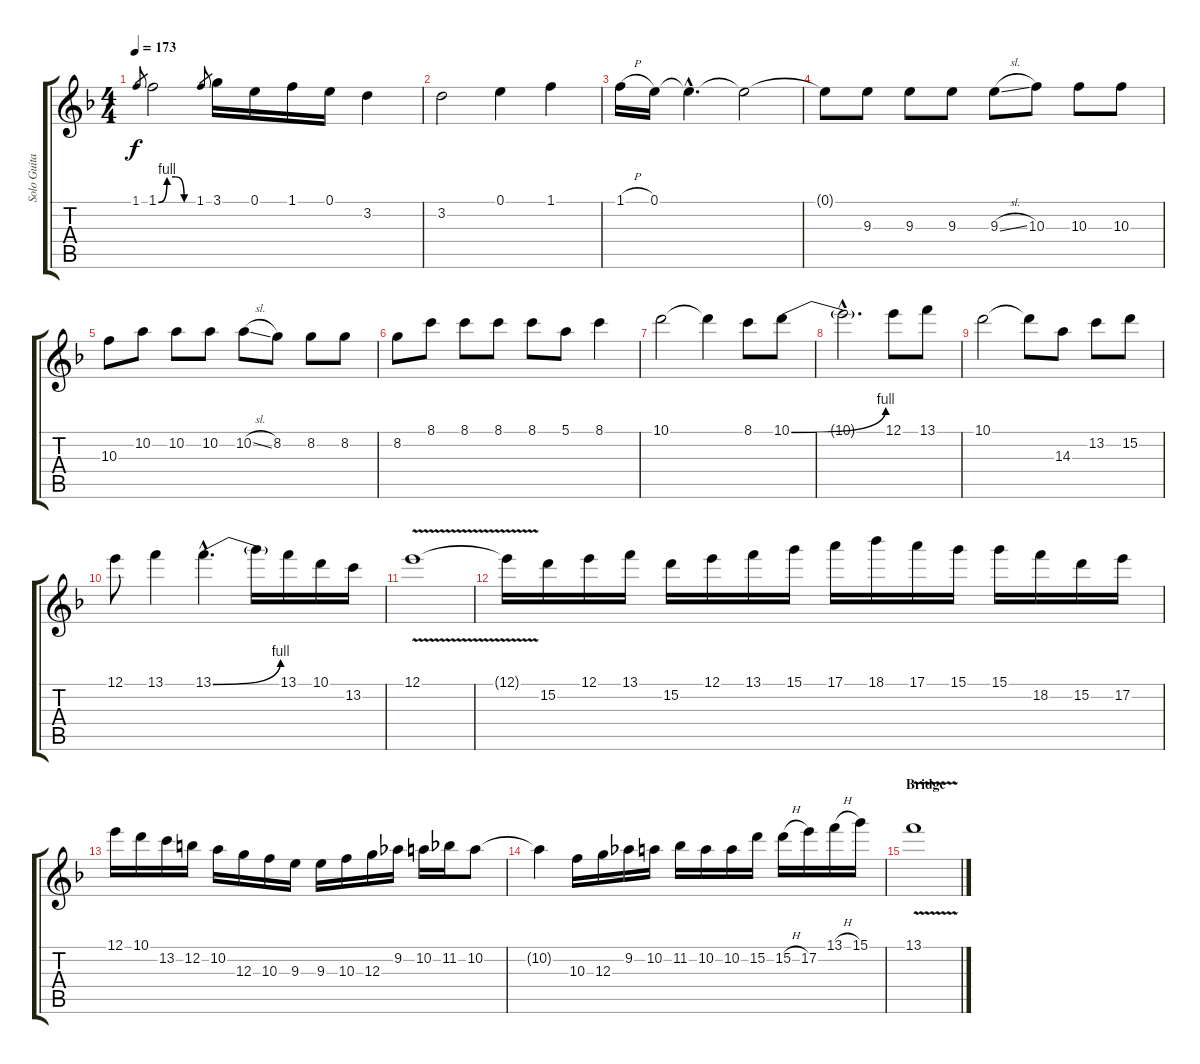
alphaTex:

\track ("Solo Guitar 2" "Solo Guita") {instrument overdrivenguitar}
\staff {score tabs}
\tuning (E4 B3 G3 D3 A2 E2) {hide}
\ts (4 4)
\tempo 173
\clef g2
\ks dminor
1.1.8{gr dy f} 1.1{be (custom 0 0 15 4 30 4 45 0 60 0)}.2 1.1.8{gr} 3.1.16 0.1.16 1.1.16 0.1.16 3.2.4 |
3.2.2 0.1.4 1.1.4 |
1.1{h}.16 0.1.16 0.1{hac t}.4{d} 0.1{t}.2 |
0.1{t}.8 9.3.8 9.3.8 9.3.8 9.3{sl}.8 10.3.8 10.3.8 10.3.8 |
10.3.8 10.2.8 10.2.8 10.2.8 10.2{sl}.8 8.2.8 8.2.8 8.2.8 |
8.2.8 8.1.8 8.1.8 8.1.8 8.1.8 5.1.8 8.1.4 |
10.1.2 10.1{t}.4 8.1.8 10.1{be (bend 0 0 60 4)}.8 |
10.1{hac t}.2{d} 12.1.8 13.1.8 |
10.1.2 10.1{t}.8 14.3.8 13.2.8 15.2.8 |
12.1.8 13.1.4 13.1{be (bend 0 0 60 4) hac}.4{d} 13.1{t}.16 13.1.16 10.1.16 13.2.16 |
12.1{v}.1 |
12.1{t}.16 15.2.16 12.1.16 13.1.16 15.2.16 12.1.16 13.1.16 15.1.16 17.1.16 18.1.16 17.1.16 15.1.16 15.1.16 18.2.16 15.2.16 17.2.16 |
12.1.16 10.1.16 13.2.16 12.2.16 10.2.16 12.3.16 10.3.16 9.3.16 9.3.16 10.3.16 12.3.16 9.2.16 10.2.16 11.2.16 10.2.8 |
10.2{t}.4 10.3.16 12.3.16 9.2.16 10.2.16 11.2.16 10.2.16 10.2.16 15.2.16 15.2{h}.16 17.2.16 13.1{h}.16 15.1.16 |
\section ("" "Bridge")
13.1{v}.1
